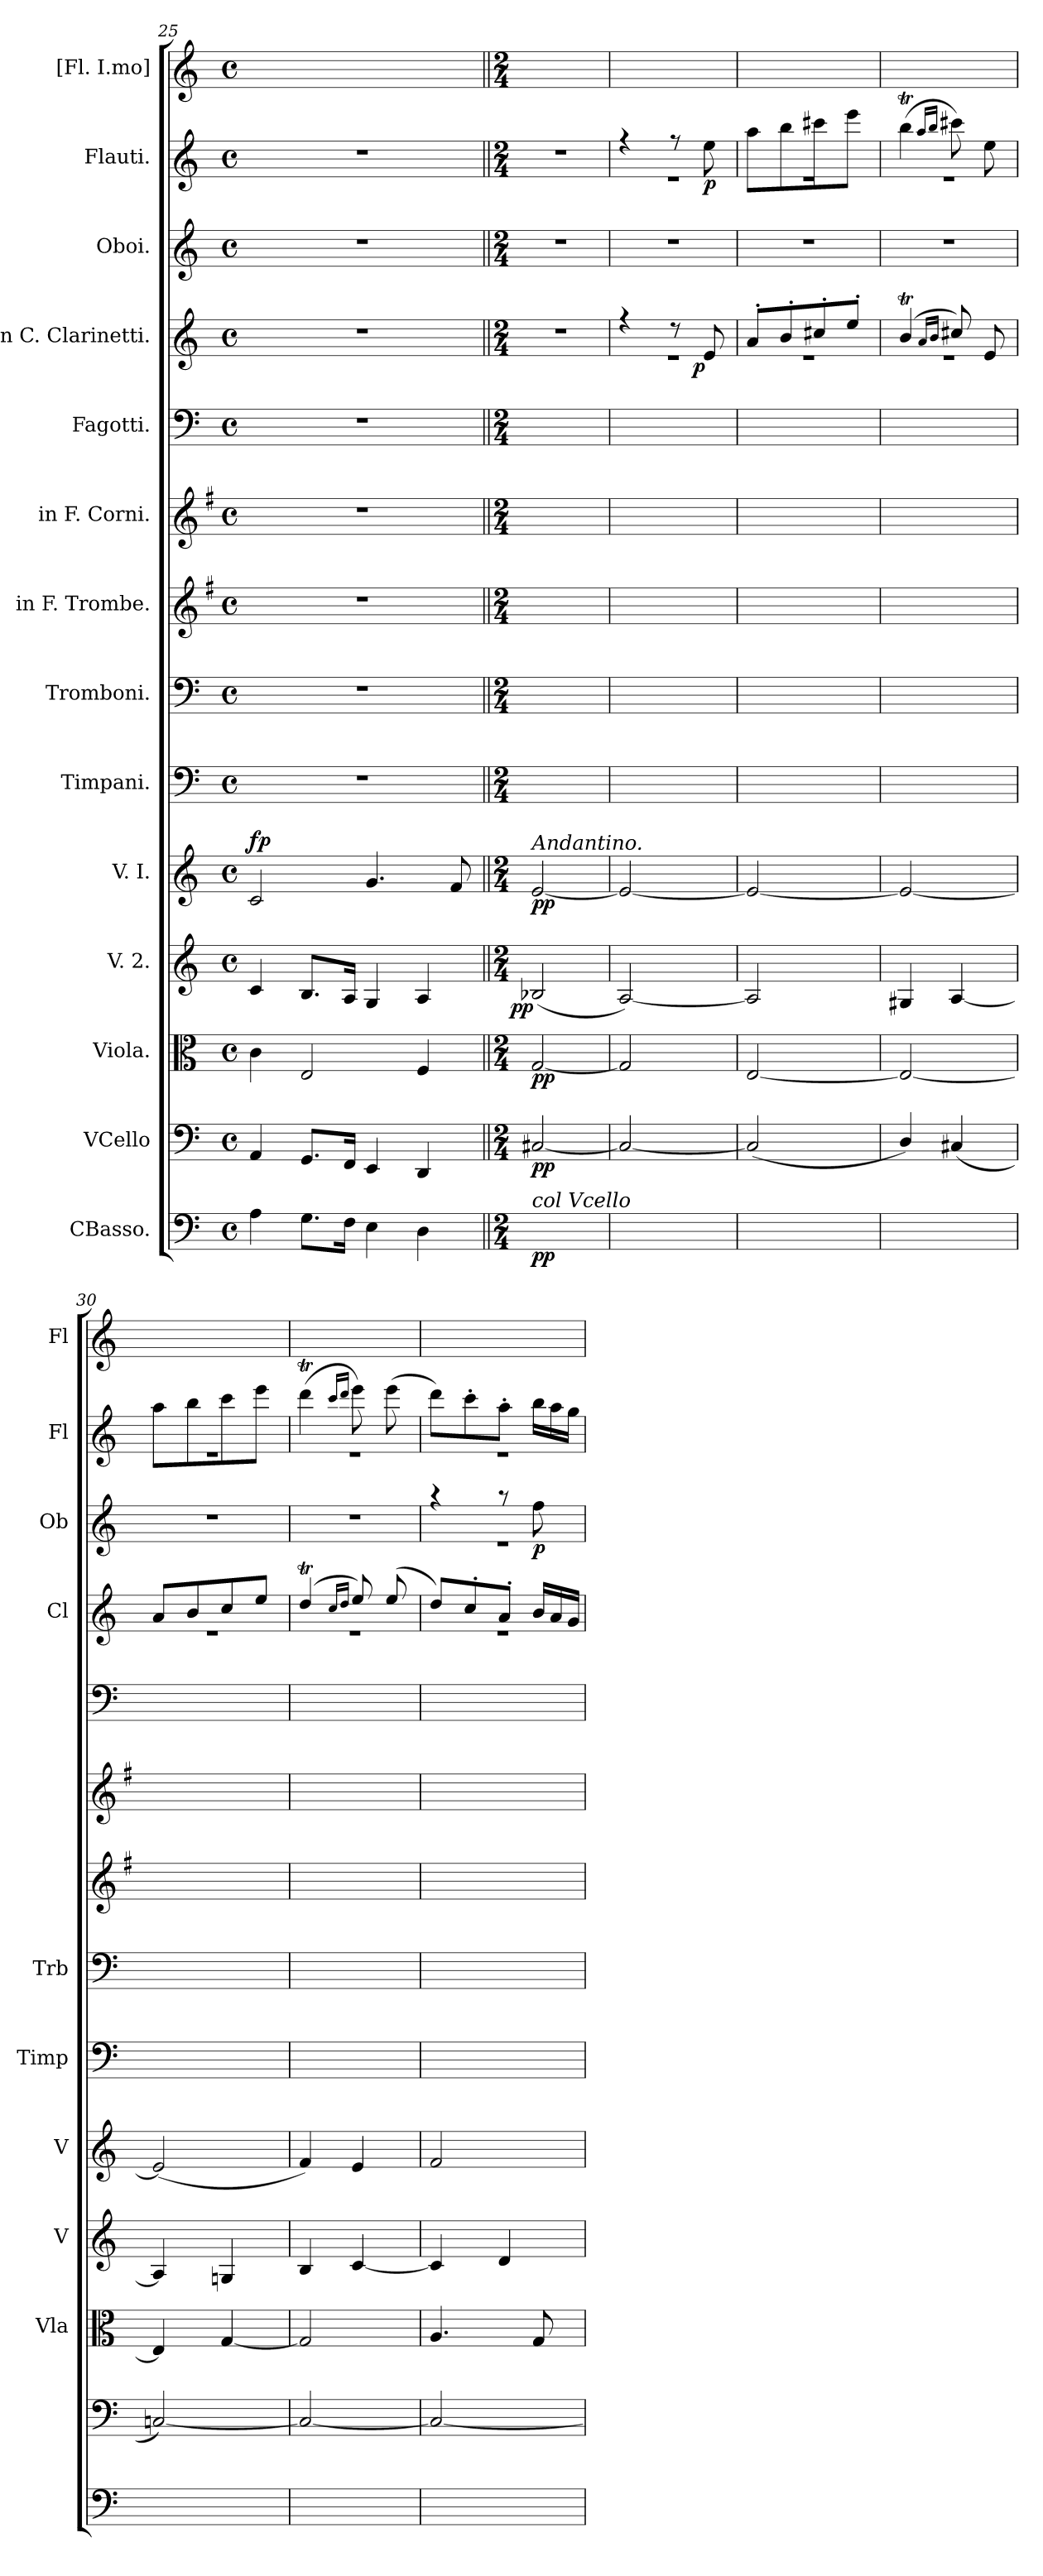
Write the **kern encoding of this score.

**kern	**dynam	**kern	**dynam	**kern	**dynam	**kern	**dynam	**kern	**dynam	**kern	**kern	**kern	**kern	**kern	**kern	**dynam	**kern	**dynam	**kern	**dynam	**kern
*part14	*part14	*part13	*part13	*part12	*part12	*part11	*part11	*part10	*part10	*part9	*part8	*part7	*part6	*part5	*part4	*part4	*part3	*part3	*part2	*part2	*part1
*staff14	*staff14	*staff13	*staff13	*staff12	*staff12	*staff11	*staff11	*staff10	*staff10	*staff9	*staff8	*staff7	*staff6	*staff5	*staff4	*staff4	*staff3	*staff3	*staff2	*staff2	*staff1
*I"CBasso.	*	*I"VCello	*	*I"Viola.	*	*I"V. 2.	*	*I"V. I.	*	*I"Timpani.	*I"Tromboni.	*I"in F. Trombe.	*I"in F. Corni.	*I"Fagotti.	*I"in C. Clarinetti.	*	*I"Oboi.	*	*I"Flauti.	*	*I"[Fl. I.mo]
*	*	*	*	*I'Vla	*	*I'V	*	*I'V	*	*I'Timp	*I'Trb	*	*	*	*I'Cl	*	*I'Ob	*	*I'Fl	*	*I'Fl
*clefF4	*	*clefF4	*	*clefC3	*	*clefG2	*	*clefG2	*	*clefF4	*clefF4	*clefG2	*clefG2	*clefF4	*clefG2	*	*clefG2	*	*clefG2	*	*clefG2
*	*	*	*	*	*	*	*	*	*	*	*	*ITrd-3c-5	*ITrd4c7	*	*	*	*	*	*	*	*
*k[]	*	*k[]	*	*k[]	*	*k[]	*	*k[]	*	*k[]	*k[]	*k[]	*k[]	*k[]	*k[]	*	*k[]	*	*k[]	*	*k[]
*C:	*	*C:	*	*C:	*	*C:	*	*C:	*	*C:	*C:	*C:	*C:	*C:	*C:	*	*C:	*	*C:	*	*C:
*M4/4	*	*M4/4	*	*M4/4	*	*M4/4	*	*M4/4	*	*M4/4	*M4/4	*M4/4	*M4/4	*M4/4	*M4/4	*	*M4/4	*	*M4/4	*	*M4/4
*met(c)	*	*met(c)	*	*met(c)	*	*met(c)	*	*met(c)	*	*met(c)	*met(c)	*met(c)	*met(c)	*met(c)	*met(c)	*	*met(c)	*	*met(c)	*	*met(c)
=25	=25	=25	=25	=25	=25	=25	=25	=25	=25	=25	=25	=25	=25	=25	=25	=25	=25	=25	=25	=25	=25
!	!	!	!	!	!	!	!	!	!LO:DY:a	!	!	!	!	!	!	!	!	!	!	!	!
4A\	.	4AA/	.	4c\	.	4c/	.	2c/	fp.	1r	1r	1r	1r	1r	1r	.	1r	.	1r	.	1ryy
8.G\L	.	8.GG/L	.	2E/	.	8.B/L	.	.	.	.	.	.	.	.	.	.	.	.	.	.	.
16F\Jk	.	16FF/Jk	.	.	.	16A/Jk	.	.	.	.	.	.	.	.	.	.	.	.	.	.	.
4E\	.	4EE/	.	.	.	4G/	.	4.g/	.	.	.	.	.	.	.	.	.	.	.	.	.
4D\	.	4DD/	.	4F/	.	4A/	.	.	.	.	.	.	.	.	.	.	.	.	.	.	.
.	.	.	.	.	.	.	.	8f/	.	.	.	.	.	.	.	.	.	.	.	.	.
=26||	=26||	=26||	=26||	=26||	=26||	=26||	=26||	=26||	=26||	=26||	=26||	=26||	=26||	=26||	=26||	=26||	=26||	=26||	=26||	=26||	=26||
*M2/4	*	*M2/4	*	*M2/4	*	*M2/4	*	*M2/4	*	*M2/4	*M2/4	*M2/4	*M2/4	*M2/4	*M2/4	*	*M2/4	*	*M2/4	*	*M2/4
!	!	!	!	!	!	!	!	!LO:TX:a:i:t=Andantino.	!	!	!	!	!	!	!	!	!	!	!	!	!
!LO:TX:a:i:t=col Vcello	!	!	!	!	!	!	!	!	!	!	!	!	!	!	!	!	!	!	!	!	!
!	!LO:DY:b	!	!LO:DY:b	!	!LO:DY:b	!	!LO:DY:b:rj	!	!LO:DY:b	!	!	!	!	!	!	!	!	!	!	!	!
[<2C#X/yy	pp.	[<2C#X/	pp.	[2G/	pp.	(<2B-X/	pp.	[<2e/	pp	2ryy	2ryy	2ryy	2ryy	2ryy	2r	.	2r	.	2r	.	2ryy
=27	=27	=27	=27	=27	=27	=27	=27	=27	=27	=27	=27	=27	=27	=27	=27	=27	=27	=27	=27	=27	=27
*	*	*	*	*	*	*	*	*	*	*	*	*	*	*	*^	*	*	*	*^	*	*
2C#/yy_	.	2C#/_	.	2G/]	.	[2A/)	.	2e/_<	.	2ryy	2ryy	2ryy	2ryy	2ryy	4r	2re	.	2r	.	4r	2re	.	2ryy
.	.	.	.	.	.	.	.	.	.	.	.	.	.	.	8r	.	.	.	.	8r	.	.	.
!	!	!	!	!	!	!	!	!	!	!	!	!	!	!	!	!	!LO:DY:b:rj	!	!	!	!	!LO:DY:b	!
.	.	.	.	.	.	.	.	.	.	.	.	.	.	.	8e/	.	p.	.	.	8ee\	.	p.	.
=28	=28	=28	=28	=28	=28	=28	=28	=28	=28	=28	=28	=28	=28	=28	=28	=28	=28	=28	=28	=28	=28	=28	=28
(<2C#/yy]	.	(<2C#/]	.	[<2E/	.	2A/]	.	2e/_<	.	2ryy	2ryy	2ryy	2ryy	2ryy	8a'</L	2re	.	2r	.	8aa\L	2re	.	2ryy
.	.	.	.	.	.	.	.	.	.	.	.	.	.	.	8b'</	.	.	.	.	8bb\	.	.	.
.	.	.	.	.	.	.	.	.	.	.	.	.	.	.	8cc#X'</	.	.	.	.	8ccc#X\	.	.	.
.	.	.	.	.	.	.	.	.	.	.	.	.	.	.	8ee'</J	.	.	.	.	8eee\J	.	.	.
=29	=29	=29	=29	=29	=29	=29	=29	=29	=29	=29	=29	=29	=29	=29	=29	=29	=29	=29	=29	=29	=29	=29	=29
4D/yy)	.	4D/)	.	2E/_	.	4G#X/	.	2e/_	.	2ryy	2ryy	2ryy	2ryy	2ryy	(<4bt/	2re	.	2r	.	(>4bbt\	2re	.	2ryy
.	.	.	.	.	.	.	.	.	.	.	.	.	.	.	16qqa/LL	.	.	.	.	16qqaa/LL	.	.	.
.	.	.	.	.	.	.	.	.	.	.	.	.	.	.	16qqb/JJ	.	.	.	.	16qqbb/JJ	.	.	.
(<4C#X/yy	.	(<4C#X/	.	.	.	[4A/	.	.	.	.	.	.	.	.	8cc#X/)	.	.	.	.	8ccc#X\)	.	.	.
.	.	.	.	.	.	.	.	.	.	.	.	.	.	.	8e/	.	.	.	.	8ee\	.	.	.
=30	=30	=30	=30	=30	=30	=30	=30	=30	=30	=30	=30	=30	=30	=30	=30	=30	=30	=30	=30	=30	=30	=30	=30
[<2Cn/yy)	.	[<2Cn/)	.	4E/]	.	4A/]	.	(<2e/]	.	2ryy	2ryy	2ryy	2ryy	2ryy	8a/L	2re	.	2r	.	8aa\L	2re	.	2ryy
.	.	.	.	.	.	.	.	.	.	.	.	.	.	.	8b/	.	.	.	.	8bb\	.	.	.
.	.	.	.	[4G/	.	4Gn/	.	.	.	.	.	.	.	.	8cc/	.	.	.	.	8ccc\	.	.	.
.	.	.	.	.	.	.	.	.	.	.	.	.	.	.	8ee/J	.	.	.	.	8eee\J	.	.	.
=31	=31	=31	=31	=31	=31	=31	=31	=31	=31	=31	=31	=31	=31	=31	=31	=31	=31	=31	=31	=31	=31	=31	=31
2C/yy_<	.	2C/_<	.	2G/]	.	4B/	.	4f/)	.	2ryy	2ryy	2ryy	2ryy	2ryy	(<4ddT/	2re	.	2r	.	(>4dddT\	2re	.	2ryy
.	.	.	.	.	.	.	.	.	.	.	.	.	.	.	16qqcc/LL	.	.	.	.	16qqccc/LL	.	.	.
.	.	.	.	.	.	.	.	.	.	.	.	.	.	.	16qqdd/JJ	.	.	.	.	16qqddd/JJ	.	.	.
.	.	.	.	.	.	[4c/	.	4e/	.	.	.	.	.	.	8ee/)	.	.	.	.	8eee\)	.	.	.
.	.	.	.	.	.	.	.	.	.	.	.	.	.	.	(<8ee/	.	.	.	.	(>8eee\	.	.	.
=32	=32	=32	=32	=32	=32	=32	=32	=32	=32	=32	=32	=32	=32	=32	=32	=32	=32	=32	=32	=32	=32	=32	=32
*	*	*	*	*	*	*	*	*	*	*	*	*	*	*	*	*	*	*^	*	*	*	*	*
2C/yy_	.	2C/_	.	4.A/	.	4c/]	.	2f/	.	2ryy	2ryy	2ryy	2ryy	2ryy	8dd/L)	2re	.	4r	2re	.	8ddd\L)	2re	.	2ryy
.	.	.	.	.	.	.	.	.	.	.	.	.	.	.	8cc'</	.	.	.	.	.	8ccc'>\	.	.	.
.	.	.	.	.	.	4d/	.	.	.	.	.	.	.	.	8a'</J	.	.	8r	.	.	8aa'>\J	.	.	.
*	*	*	*	*	*	*	*	*	*	*	*	*	*	*	*Xtuplet	*	*	*	*	*	*Xtuplet	*	*	*
!	!	!	!	!	!	!	!	!	!	!	!	!	!	!	!	!	!	!	!	!LO:DY:b	!	!	!	!
.	.	.	.	8G/	.	.	.	.	.	.	.	.	.	.	24b/LL	.	.	8ff\	.	p.	24bb\LL	.	.	.
.	.	.	.	.	.	.	.	.	.	.	.	.	.	.	24a/	.	.	.	.	.	24aa\	.	.	.
.	.	.	.	.	.	.	.	.	.	.	.	.	.	.	24g/JJ	.	.	.	.	.	24gg\JJ	.	.	.
*	*	*	*	*	*	*	*	*	*	*	*	*	*	*	*v	*v	*	*	*	*	*v	*v	*	*
*	*	*	*	*	*	*	*	*	*	*	*	*	*	*	*	*	*v	*v	*	*	*	*
=	=	=	=	=	=	=	=	=	=	=	=	=	=	=	=	=	=	=	=	=	=
*-	*-	*-	*-	*-	*-	*-	*-	*-	*-	*-	*-	*-	*-	*-	*-	*-	*-	*-	*-	*-	*-
